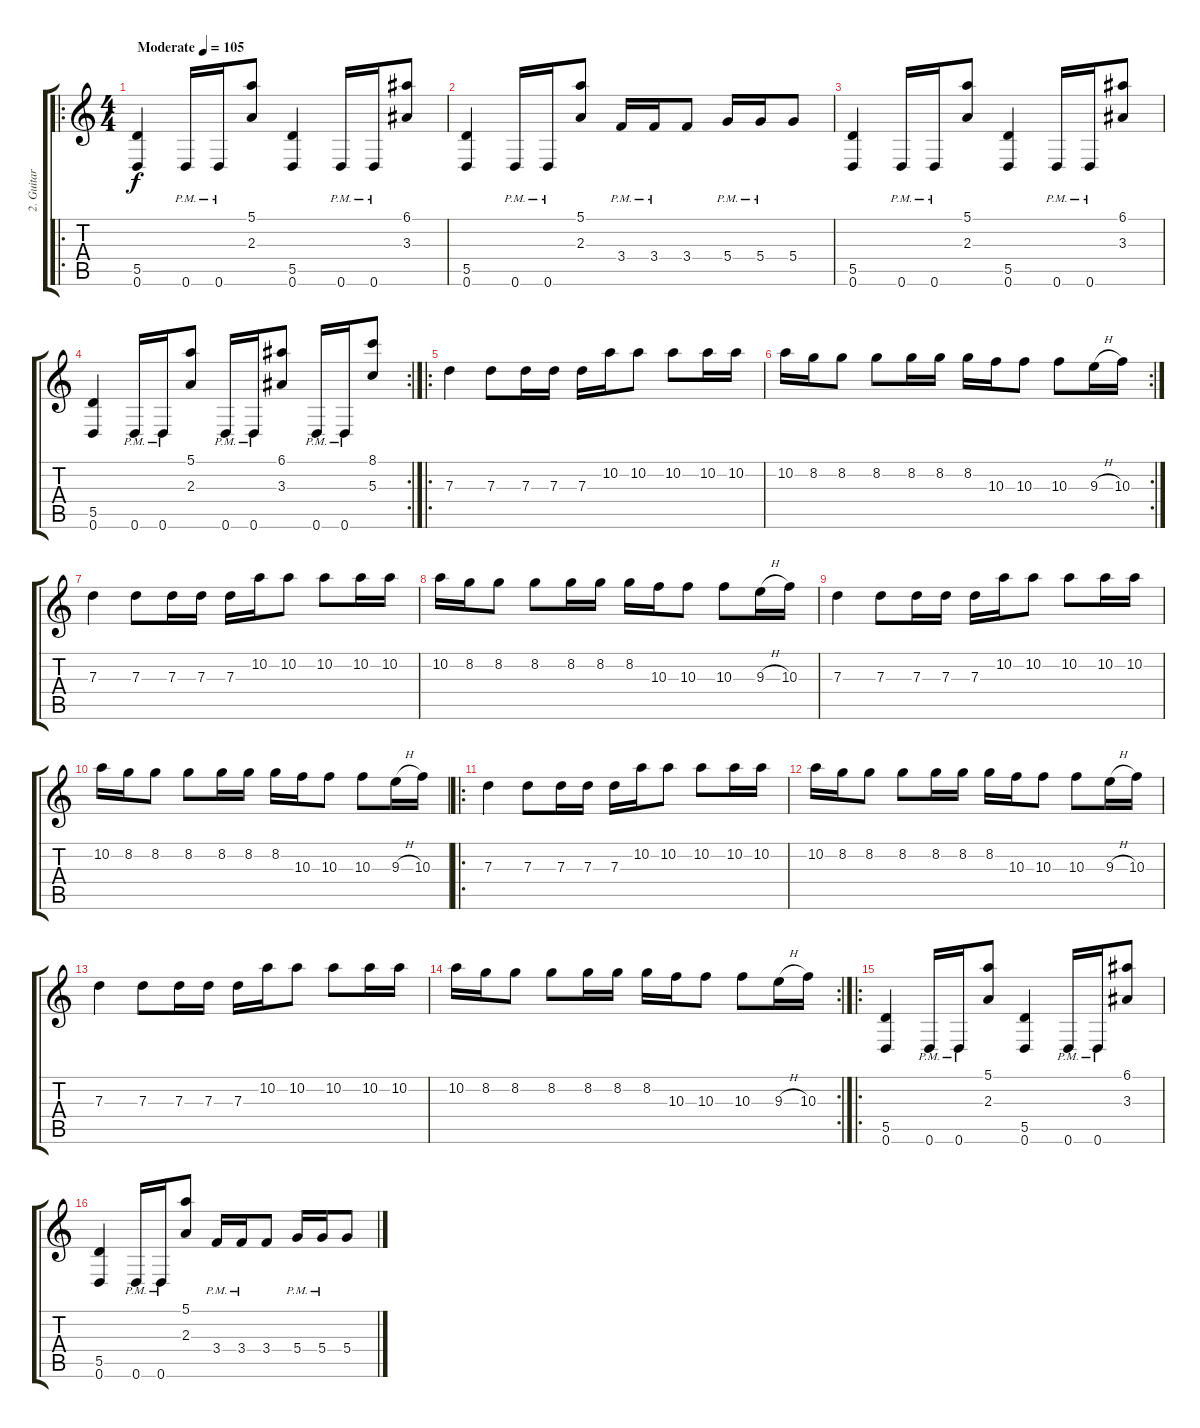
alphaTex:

\track ("2. Guitar " "2. Guitar ") {instrument overdrivenguitar}
\staff {score tabs}
\tuning (E4 B3 G3 D3 A2 D2) {hide}
\ro
\ts (4 4)
\tempo (105 "Moderate")
\clef g2
\ks c
(5.5 0.6).4{dy f instrument overdrivenguitar} 0.6{pm}.16 0.6{pm}.16 (5.1 2.3).8 (5.5 0.6).4 0.6{pm}.16 0.6{pm}.16 (6.1 3.3).8 |
(5.5 0.6).4 0.6{pm}.16 0.6{pm}.16 (5.1 2.3).8 3.4{pm}.16 3.4{pm}.16 3.4.8 5.4{pm}.16 5.4{pm}.16 5.4.8 |
(5.5 0.6).4 0.6{pm}.16 0.6{pm}.16 (5.1 2.3).8 (5.5 0.6).4 0.6{pm}.16 0.6{pm}.16 (6.1 3.3).8 |
\rc 2
(5.5 0.6).4 0.6{pm}.16 0.6{pm}.16 (5.1 2.3).8 0.6{pm}.16 0.6{pm}.16 (6.1 3.3).8 0.6{pm}.16 0.6{pm}.16 (8.1 5.3).8 |
\ro
7.3.4 7.3.8 7.3.16 7.3.16 7.3.16 10.2.16 10.2.8 10.2.8 10.2.16 10.2.16 |
\rc 2
10.2.16 8.2.16 8.2.8 8.2.8 8.2.16 8.2.16 8.2.16 10.3.16 10.3.8 10.3.8 9.3{h}.16 10.3.16 |
7.3.4 7.3.8 7.3.16 7.3.16 7.3.16 10.2.16 10.2.8 10.2.8 10.2.16 10.2.16 |
10.2.16 8.2.16 8.2.8 8.2.8 8.2.16 8.2.16 8.2.16 10.3.16 10.3.8 10.3.8 9.3{h}.16 10.3.16 |
7.3.4 7.3.8 7.3.16 7.3.16 7.3.16 10.2.16 10.2.8 10.2.8 10.2.16 10.2.16 |
10.2.16 8.2.16 8.2.8 8.2.8 8.2.16 8.2.16 8.2.16 10.3.16 10.3.8 10.3.8 9.3{h}.16 10.3.16 |
\ro
7.3.4 7.3.8 7.3.16 7.3.16 7.3.16 10.2.16 10.2.8 10.2.8 10.2.16 10.2.16 |
10.2.16 8.2.16 8.2.8 8.2.8 8.2.16 8.2.16 8.2.16 10.3.16 10.3.8 10.3.8 9.3{h}.16 10.3.16 |
7.3.4 7.3.8 7.3.16 7.3.16 7.3.16 10.2.16 10.2.8 10.2.8 10.2.16 10.2.16 |
\rc 2
10.2.16 8.2.16 8.2.8 8.2.8 8.2.16 8.2.16 8.2.16 10.3.16 10.3.8 10.3.8 9.3{h}.16 10.3.16 |
\ro
(5.5 0.6).4 0.6{pm}.16 0.6{pm}.16 (5.1 2.3).8 (5.5 0.6).4 0.6{pm}.16 0.6{pm}.16 (6.1 3.3).8 |
(5.5 0.6).4 0.6{pm}.16 0.6{pm}.16 (5.1 2.3).8 3.4{pm}.16 3.4{pm}.16 3.4.8 5.4{pm}.16 5.4{pm}.16 5.4.8
